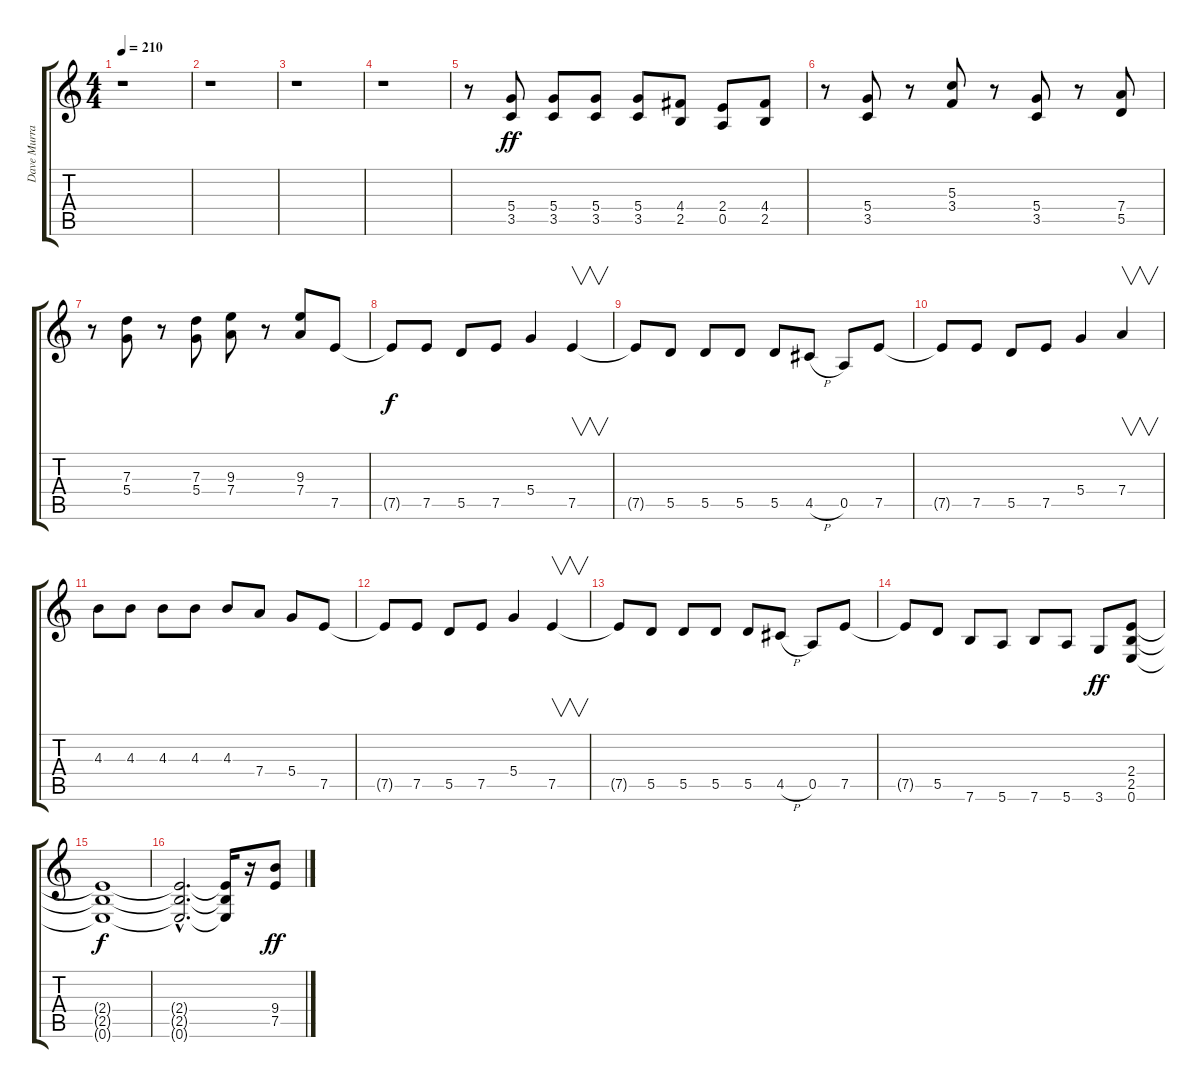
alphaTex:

\track ("Dave Murray" "Dave Murra") {instrument distortionguitar}
\staff {score tabs}
\tuning (E4 B3 G3 D3 A2 E2) {hide}
\ts (4 4)
\tempo 210
\clef g2
\ks c
r.1{dy f} |
r.1 |
r.1 |
r.1 |
r.8 (5.4 3.5).8{dy ff} (5.4 3.5).8 (5.4 3.5).8 (5.4 3.5).8 (4.4 2.5).8 (2.4 0.5).8 (4.4 2.5).8 |
r.8 (5.4 3.5).8 r.8 (5.3 3.4).8 r.8 (5.4 3.5).8 r.8 (7.4 5.5).8 |
r.8 (7.3 5.4).8 r.8 (7.3 5.4).8 (9.3 7.4).8 r.8 (9.3 7.4).8 7.5.8 |
7.5{t}.8{dy f} 7.5.8 5.5.8 7.5.8 5.4.4 7.5.4{v} |
7.5{t}.8 5.5.8 5.5.8 5.5.8 5.5.8 4.5{h}.8 0.5.8 7.5.8 |
7.5{t}.8 7.5.8 5.5.8 7.5.8 5.4.4 7.4.4{v} |
4.3.8 4.3.8 4.3.8 4.3.8 4.3.8 7.4.8 5.4.8 7.5.8 |
7.5{t}.8 7.5.8 5.5.8 7.5.8 5.4.4 7.5.4{v} |
7.5{t}.8 5.5.8 5.5.8 5.5.8 5.5.8 4.5{h}.8 0.5.8 7.5.8 |
7.5{t}.8 5.5.8 7.6.8 5.6.8 7.6.8 5.6.8 3.6.8{dy ff} (2.4 2.5 0.6).8 |
(2.4{t} 2.5{t} 0.6{t}).1{dy f} |
(2.4{hac t} 2.5{hac t} 0.6{hac t}).2{d} (2.4{t} 2.5{t} 0.6{t}).16 r.16 (9.4 7.5).8{dy ff}
